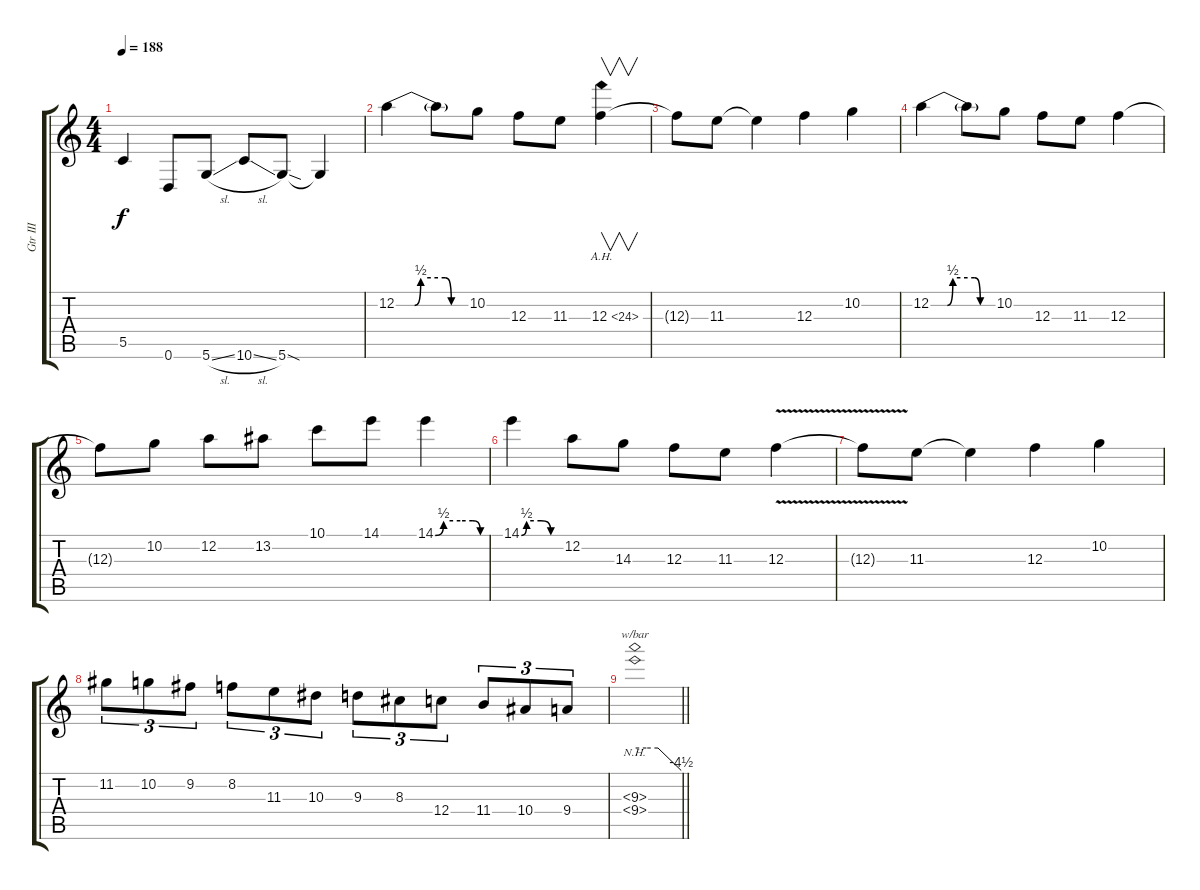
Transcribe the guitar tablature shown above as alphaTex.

\track ("Gtr III" "Gtr III") {instrument distortionguitar}
\staff {score tabs}
\tuning (D4 A3 F3 C3 G2 D2) {hide}
\ts (4 4)
\tempo 188
\clef g2
\ks c
5.5{t}.4{dy f} 0.6.8 5.6{sl}.8 10.6{sl}.8 5.6{sod}.8 5.6{t}.4 |
12.2{be (custom 0 0 15 0 20 2 40 2 45 0 60 0)}.4{balance 15} 12.2{t}.8 10.2.8 12.3.8 11.3.8 12.3{ah 12}.4{v} |
12.3{t}.8 11.3.8 11.3{t}.4 12.3.4 10.2.4 |
12.2{be (custom 0 0 15 0 20 2 40 2 45 0 60 0)}.4 12.2{t}.8 10.2.8 12.3.8 11.3.8 12.3.4 |
12.3{t}.8 10.2.8 12.2.8 13.2.8 10.1.8 14.1.8 14.1{be (custom 0 0 10 2 30 2 45 2 54 0 60 0)}.4 |
14.1{be (custom 0 0 8 2 30 2 45 0 60 0)}.4 12.2.8 14.3.8 12.3.8 11.3.8 12.3{v}.4 |
12.3{t}.8 11.3.8 11.3{t}.4 12.3.4 10.2.4 |
11.2.8{tu (3 2)} 10.2.8{tu (3 2)} 9.2.8{tu (3 2)} 8.2.8{tu (3 2)} 11.3.8{tu (3 2)} 10.3.8{tu (3 2)} 9.3.8{tu (3 2)} 8.3.8{tu (3 2)} 12.4.8{tu (3 2)} 11.4.8{tu (3 2)} 10.4.8{tu (3 2)} 9.4.8{tu (3 2)} |
\barLineRight lightlight
(9.3{nh} 9.4{nh}).1{tbe (custom default 0 0 15 0 30 0 60 -18)}
